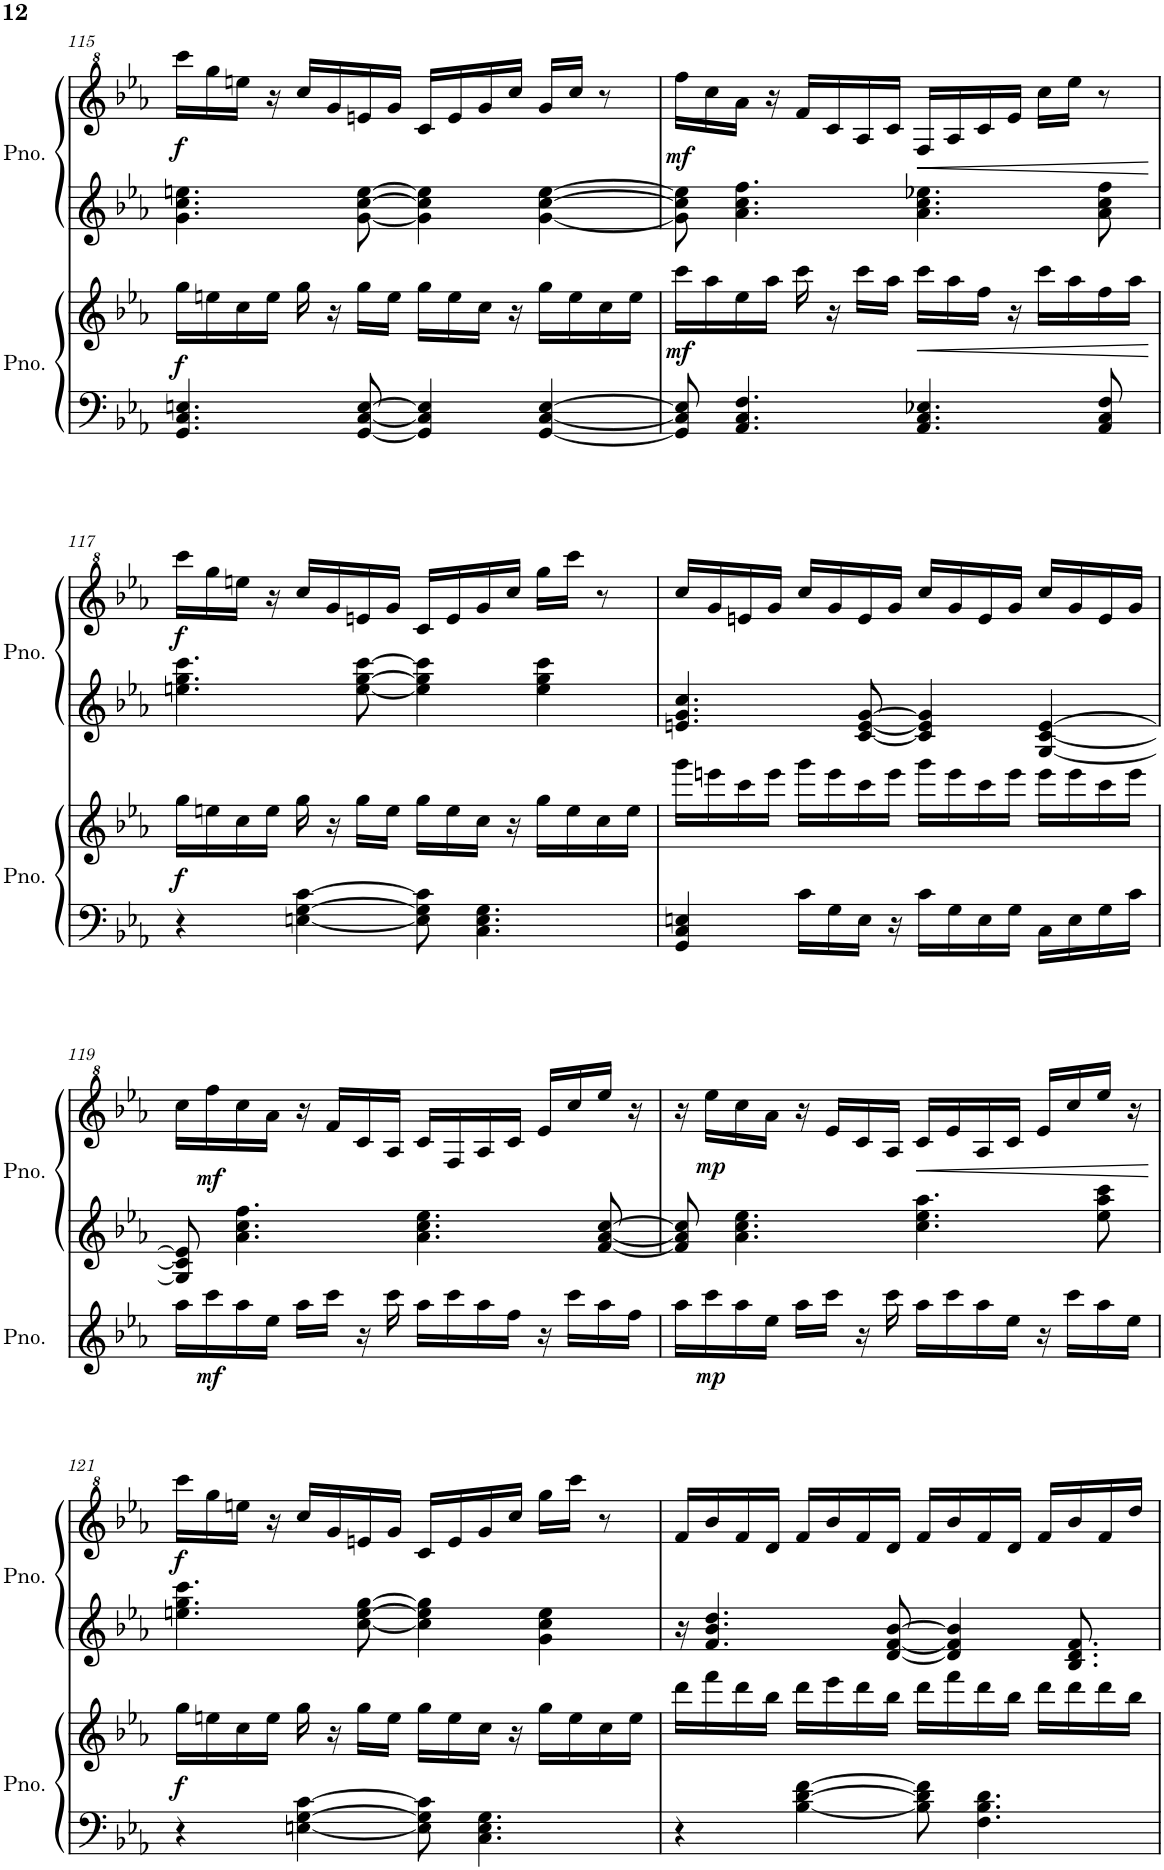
**kern	**kern	**dynam	**kern	**kern	**dynam
*part2	*part2	*part2	*part1	*part1	*part1
*staff4	*staff3	*staff3/4	*staff2	*staff1	*staff1/2
*I"Piano	*	*	*I"Piano	*	*
*I'Pno.	*	*	*I'Pno.	*	*
!!LO:PB:g=z
*clefF4	*clefF4	*	*clefG2	*clefF4	*
*k[b-e-a-]	*k[b-e-a-]	*	*k[b-e-a-]	*k[b-e-a-]	*
*M4/4	*M4/4	*	*M4/4	*M4/4	*
=115	=115	=115	=115	=115	=115
!	!	!LO:DY:b	!	!	!LO:DY:b
4.GG/ 4.C/ 4.En/	16gg\LL	f	4.g\ 4.cc\ 4.een\	16cccc\LL	f
.	16een\	.	.	16ggg\	.
.	16cc\	.	.	16eeen\JJ	.
.	16ee\JJ	.	.	16r	.
.	16gg\	.	.	16ccc/LL	.
.	16r	.	.	16gg/	.
[8GG/ [8C/ [8E/	16gg\LL	.	[8g\ [8cc\ [8ee\	16een/	.
.	16ee\JJ	.	.	16gg/JJ	.
4GG/] 4C/] 4E/]	16gg\LL	.	4g\] 4cc\] 4ee\]	16cc/LL	.
.	16ee\	.	.	16ee/	.
.	16cc\JJ	.	.	16gg/	.
.	16r	.	.	16ccc/JJ	.
[4GG/ [4C/ [4E/	16gg\LL	.	[4g\ [4cc\ [4ee\	16gg/LL	.
.	16ee\	.	.	16ccc/JJ	.
.	16cc\	.	.	8r	.
.	16ee\JJ	.	.	.	.
=116	=116	=116	=116	=116	=116
!	!	!LO:DY:b	!	!	!LO:DY:b
8GG/] 8C/] 8E/]	16ccc\LL	mf	8g\] 8cc\] 8ee\]	16fff\LL	mf
.	16aa-\	.	.	16ccc\	.
4.AA-/ 4.C/ 4.F/	16ee-\	.	4.a-\ 4.cc\ 4.ff\	16aa-\JJ	.
.	16aa-\JJ	.	.	16r	.
.	16ccc\	.	.	16ff/LL	.
.	16r	.	.	16cc/	.
.	16ccc\LL	.	.	16a-/	.
.	16aa-\JJ	.	.	16cc/JJ	.
!	!	!LO:HP:b	!	!	!LO:HP:b
4.AA-/ 4.C/ 4.E-X/	16ccc\LL	<	4.a-\ 4.cc\ 4.ee-X\	16f/LL	<
.	16aa-\	.	.	16a-/	.
.	16ff\JJ	.	.	16cc/	.
.	16r	.	.	16ee-/JJ	.
.	16ccc\LL	.	.	16ccc\LL	.
.	16aa-\	.	.	16eee-\JJ	.
8AA-/ 8C/ 8F/	16ff\	.	8a-\ 8cc\ 8ff\	8r	.
.	16aa-\JJ	.	.	.	.
.	.	[	.	.	[
!!LO:LB:g=z
=117	=117	=117	=117	=117	=117
!	!	!LO:DY:b	!	!	!LO:DY:b
4r	16gg\LL	f	4.een\ 4.gg\ 4.ccc\	16cccc\LL	f
.	16een\	.	.	16ggg\	.
.	16cc\	.	.	16eeen\JJ	.
.	16ee\JJ	.	.	16r	.
[4En\ [4G\ [4c\	16gg\	.	.	16ccc/LL	.
.	16r	.	.	16gg/	.
.	16gg\LL	.	[8ee\ [8gg\ [8ccc\	16een/	.
.	16ee\JJ	.	.	16gg/JJ	.
8E\] 8G\] 8c\]	16gg\LL	.	4ee\] 4gg\] 4ccc\]	16cc/LL	.
.	16ee\	.	.	16ee/	.
4.C\ 4.E\ 4.G\	16cc\JJ	.	.	16gg/	.
.	16r	.	.	16ccc/JJ	.
.	16gg\LL	.	4ee\ 4gg\ 4ccc\	16ggg\LL	.
.	16ee\	.	.	16cccc\JJ	.
.	16cc\	.	.	8r	.
.	16ee\JJ	.	.	.	.
=118	=118	=118	=118	=118	=118
4GG/ 4C/ 4En/	16ggg\LL	.	4.en/ 4.g/ 4.cc/	16ccc/LL	.
.	16eeen\	.	.	16gg/	.
.	16ccc\	.	.	16een/	.
.	16eee\JJ	.	.	16gg/JJ	.
16c\LL	16ggg\LL	.	.	16ccc/LL	.
16G\	16eee\	.	.	16gg/	.
16E\JJ	16ccc\	.	[8c/ [8e/ [8g/	16ee/	.
16r	16eee\JJ	.	.	16gg/JJ	.
16c\LL	16ggg\LL	.	4c/] 4e/] 4g/]	16ccc/LL	.
16G\	16eee\	.	.	16gg/	.
16E\	16ccc\	.	.	16ee/	.
16G\JJ	16eee\JJ	.	.	16gg/JJ	.
16C\LL	16eee\LL	.	[4G/ [4c/ [4e/	16ccc/LL	.
16E\	16eee\	.	.	16gg/	.
16G\	16ccc\	.	.	16ee/	.
16c\JJ	16eee\JJ	.	.	16gg/JJ	.
!!LO:LB:g=z
=119	=119	=119	=119	=119	=119
1r	16aa-\LL	.	8G/] 8c/] 8e/]	16ccc\LL	.
!	!	!LO:DY:b	!	!	!LO:DY:b
.	16ccc\	mf	.	16fff\	mf
.	16aa-\	.	4.a-\ 4.cc\ 4.ff\	16ccc\	.
.	16ee-\JJ	.	.	16aa-\JJ	.
.	16aa-\LL	.	.	16r	.
.	16ccc\JJ	.	.	16ff/LL	.
.	16r	.	.	16cc/	.
.	16ccc\	.	.	16a-/JJ	.
.	16aa-\LL	.	4.a-\ 4.cc\ 4.ee-\	16cc/LL	.
.	16ccc\	.	.	16f/	.
.	16aa-\	.	.	16a-/	.
.	16ff\JJ	.	.	16cc/JJ	.
.	16r	.	.	16ee-/LL	.
.	16ccc\LL	.	.	16ccc/	.
.	16aa-\	.	[8f/ [8a-/ [8cc/	16eee-/JJ	.
.	16ff\JJ	.	.	16r	.
=120	=120	=120	=120	=120	=120
1r	16aa-\LL	.	8f/] 8a-/] 8cc/]	16r	.
!	!	!LO:DY:b	!	!	!LO:DY:b
.	16ccc\	mp	.	16eee-\LL	mp
.	16aa-\	.	4.a-\ 4.cc\ 4.ee-\	16ccc\	.
.	16ee-\JJ	.	.	16aa-\JJ	.
.	16aa-\LL	.	.	16r	.
.	16ccc\JJ	.	.	16ee-/LL	.
.	16r	.	.	16cc/	.
.	16ccc\	.	.	16a-/JJ	.
!	!	!	!	!	!LO:HP:b
.	16aa-\LL	.	4.cc\ 4.ee-\ 4.aa-\	16cc/LL	<
.	16ccc\	.	.	16ee-/	.
.	16aa-\	.	.	16a-/	.
.	16ee-\JJ	.	.	16cc/JJ	.
.	16r	.	.	16ee-/LL	.
.	16ccc\LL	.	.	16ccc/	.
.	16aa-\	.	8ee-\ 8aa-\ 8ccc\	16eee-/JJ	.
.	16ee-\JJ	.	.	16r	.
.	.	.	.	.	[
!!LO:LB:g=z
=121	=121	=121	=121	=121	=121
!	!	!LO:DY:b	!	!	!LO:DY:b
4r	16gg\LL	f	4.een\ 4.gg\ 4.ccc\	16cccc\LL	f
.	16een\	.	.	16ggg\	.
.	16cc\	.	.	16eeen\JJ	.
.	16ee\JJ	.	.	16r	.
[4En\ [4G\ [4c\	16gg\	.	.	16ccc/LL	.
.	16r	.	.	16gg/	.
.	16gg\LL	.	[8cc\ [8ee\ [8gg\	16een/	.
.	16ee\JJ	.	.	16gg/JJ	.
8E\] 8G\] 8c\]	16gg\LL	.	4cc\] 4ee\] 4gg\]	16cc/LL	.
.	16ee\	.	.	16ee/	.
4.C\ 4.E\ 4.G\	16cc\JJ	.	.	16gg/	.
.	16r	.	.	16ccc/JJ	.
.	16gg\LL	.	4g\ 4cc\ 4ee\	16ggg\LL	.
.	16ee\	.	.	16cccc\JJ	.
.	16cc\	.	.	8r	.
.	16ee\JJ	.	.	.	.
=122	=122	=122	=122	=122	=122
4r	16ddd\LL	.	16r	16ff/LL	.
.	16fff\	.	4.f/ 4.b-/ 4.dd/	16bb-/	.
.	16ddd\	.	.	16ff/	.
.	16bb-\JJ	.	.	16dd/JJ	.
[4B-\ [4d\ [4f\	16ddd\LL	.	.	16ff/LL	.
.	16eee-\	.	.	16bb-/	.
.	16ddd\	.	.	16ff/	.
.	16bb-\JJ	.	[8d/ [8f/ [8b-/	16dd/JJ	.
8B-\] 8d\] 8f\]	16ddd\LL	.	.	16ff/LL	.
.	16fff\	.	4d/] 4f/] 4b-/]	16bb-/	.
4.F\ 4.B-\ 4.d\	16ddd\	.	.	16ff/	.
.	16bb-\JJ	.	.	16dd/JJ	.
.	16ddd\LL	.	.	16ff/LL	.
.	16ddd\	.	8.B-/ 8.d/ 8.f/	16bb-/	.
.	16ddd\	.	.	16ff/	.
.	16bb-\JJ	.	.	16ddd/JJ	.
=	=	=	=	=	=
*-	*-	*-	*-	*-	*-
